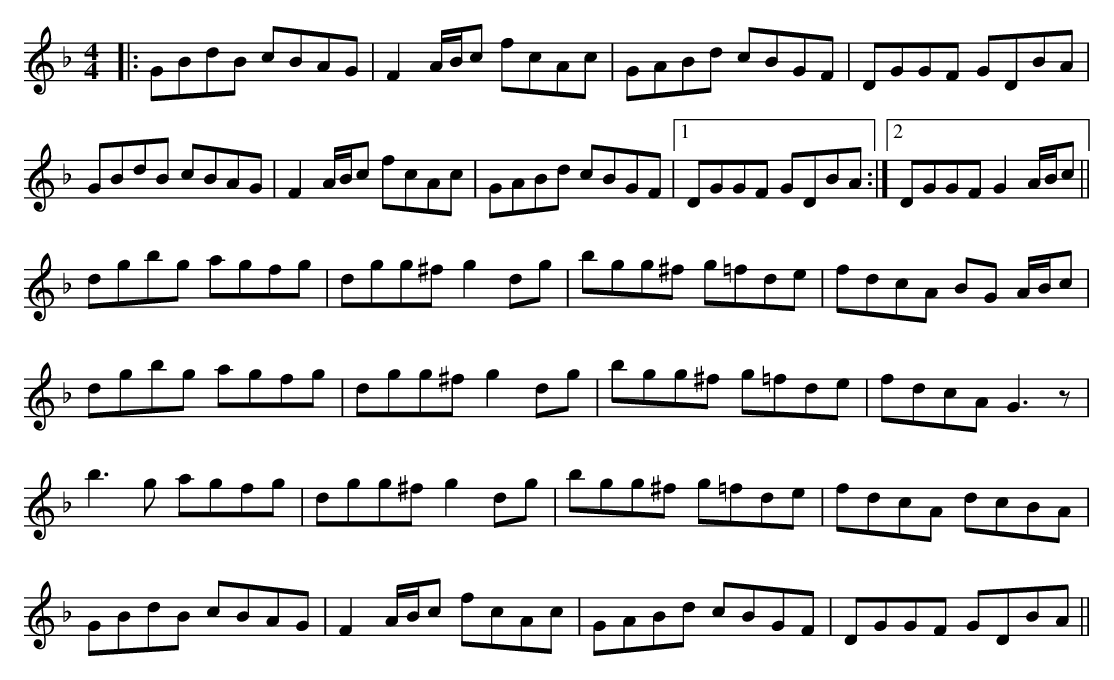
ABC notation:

X:1
M:4/4
K:Gdor
|:GBdB cBAG|F2 A/B/c fcAc|GABd cBGF|DGGF GDBA|
GBdB cBAG|F2 A/B/c fcAc|GABd cBGF|1 DGGF GDBA:|2 DGGF G2 A/B/c||
dgbg agfg|dgg^f g2 dg|bgg^f g=fde|fdcA BG A/B/c|
dgbg agfg|dgg^f g2dg|bgg^f g=fde|fdcA G3z|
b3g agfg|dgg^f g2 dg|bgg^f g=fde|fdcA dcBA|
GBdB cBAG|F2 A/B/c fcAc|GABd cBGF|DGGF GDBA||
